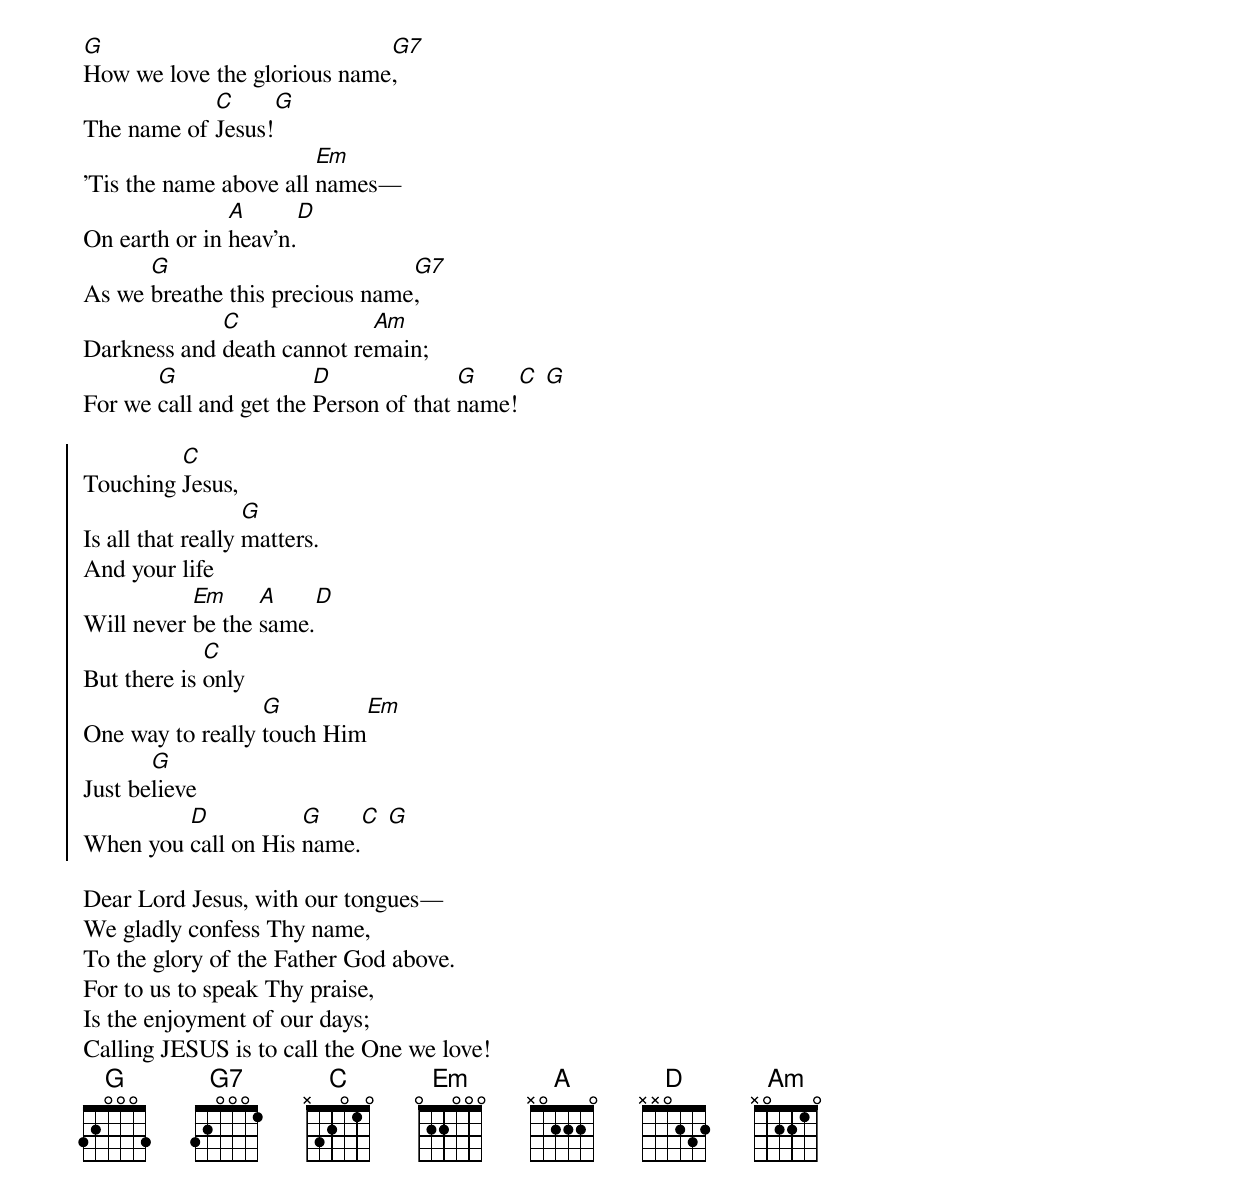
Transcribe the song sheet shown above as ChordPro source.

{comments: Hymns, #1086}

[G]How we love the glorious name[G7],
The name of [C]Jesus![G]
’Tis the name above all [Em]names—
On earth or in [A]heav’n.[D]
As we [G]breathe this precious name[G7],
Darkness and [C]death cannot re[Am]main;
For we [G]call and get the [D]Person of that [G]name![C] [G]

{start_of_chorus}
Touching [C]Jesus,
Is all that really [G]matters.
And your life
Will never [Em]be the [A]same.[D]
But there is [C]only
One way to really [G]touch Him[Em]
Just be[G]lieve
When you [D]call on His [G]name.[C] [G]
{end_of_chorus}

Dear Lord Jesus, with our tongues—
We gladly confess Thy name,
To the glory of the Father God above.
For to us to speak Thy praise,
Is the enjoyment of our days;
Calling JESUS is to call the One we love!
